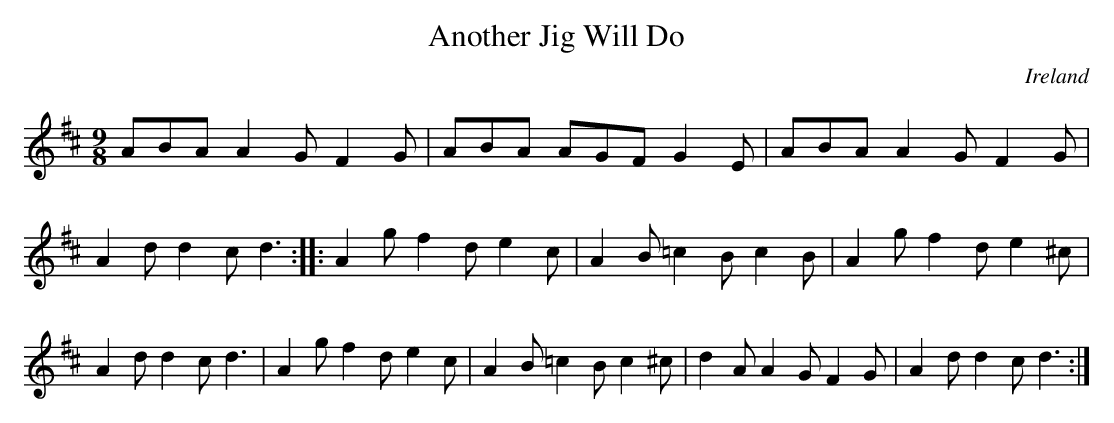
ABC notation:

X:1
T:Another Jig Will Do
M:9/8
O:Ireland
K:D
ABA A2G F2G | ABA AGF G2E | \
ABA A2G F2G | A2d d2c d3 :: \
A2g f2d e2c | A2B =c2B c2B | \
A2g f2d e2^c | A2d d2c d3 | \
A2g f2d e2c | A2B =c2B c2^c | \
d2A A2G F2G | A2d d2c d3 :|
